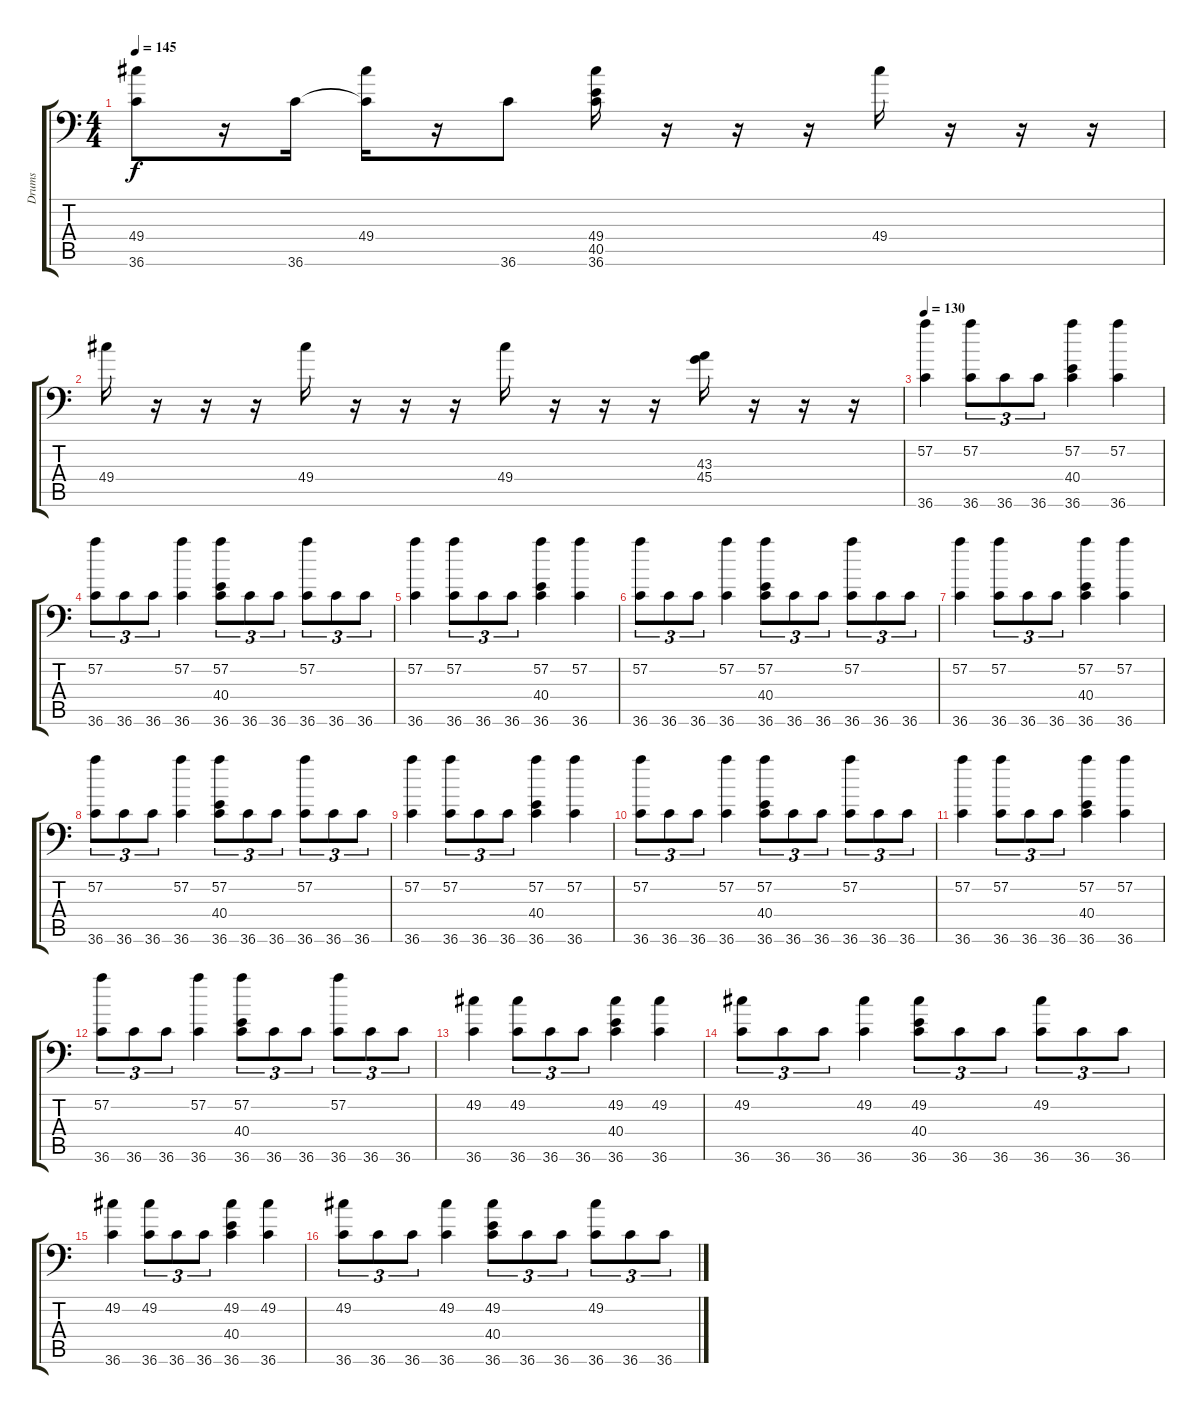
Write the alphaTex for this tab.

\track ("Drums" "Drums") {instrument acousticgrandpiano}
\staff {score tabs}
\tuning (C-1 C-1 C-1 C-1 C-1 C-1) {hide}
\ts (4 4)
\tempo 145
\clef f4
\ks c
(49.4 36.6).8{dy f} r.16 36.6.16 (49.4 36.6{t}).16 r.16 36.6.8 (49.4 40.5 36.6).16 r.16 r.16 r.16 49.4.16 r.16 r.16 r.16 |
49.4.16 r.16 r.16 r.16 49.4.16 r.16 r.16 r.16 49.4.16 r.16 r.16 r.16 (43.3 45.4).16 r.16 r.16 r.16 |
\tempo 130
(57.2 36.6).4 (57.2 36.6).8{tu (3 2)} 36.6.8{tu (3 2)} 36.6.8{tu (3 2)} (57.2 40.4 36.6).4 (57.2 36.6).4 |
(57.2 36.6).8{tu (3 2)} 36.6.8{tu (3 2)} 36.6.8{tu (3 2)} (57.2 36.6).4 (57.2 40.4 36.6).8{tu (3 2)} 36.6.8{tu (3 2)} 36.6.8{tu (3 2)} (57.2 36.6).8{tu (3 2)} 36.6.8{tu (3 2)} 36.6.8{tu (3 2)} |
(57.2 36.6).4 (57.2 36.6).8{tu (3 2)} 36.6.8{tu (3 2)} 36.6.8{tu (3 2)} (57.2 40.4 36.6).4 (57.2 36.6).4 |
(57.2 36.6).8{tu (3 2)} 36.6.8{tu (3 2)} 36.6.8{tu (3 2)} (57.2 36.6).4 (57.2 40.4 36.6).8{tu (3 2)} 36.6.8{tu (3 2)} 36.6.8{tu (3 2)} (57.2 36.6).8{tu (3 2)} 36.6.8{tu (3 2)} 36.6.8{tu (3 2)} |
(57.2 36.6).4 (57.2 36.6).8{tu (3 2)} 36.6.8{tu (3 2)} 36.6.8{tu (3 2)} (57.2 40.4 36.6).4 (57.2 36.6).4 |
(57.2 36.6).8{tu (3 2)} 36.6.8{tu (3 2)} 36.6.8{tu (3 2)} (57.2 36.6).4 (57.2 40.4 36.6).8{tu (3 2)} 36.6.8{tu (3 2)} 36.6.8{tu (3 2)} (57.2 36.6).8{tu (3 2)} 36.6.8{tu (3 2)} 36.6.8{tu (3 2)} |
(57.2 36.6).4 (57.2 36.6).8{tu (3 2)} 36.6.8{tu (3 2)} 36.6.8{tu (3 2)} (57.2 40.4 36.6).4 (57.2 36.6).4 |
(57.2 36.6).8{tu (3 2)} 36.6.8{tu (3 2)} 36.6.8{tu (3 2)} (57.2 36.6).4 (57.2 40.4 36.6).8{tu (3 2)} 36.6.8{tu (3 2)} 36.6.8{tu (3 2)} (57.2 36.6).8{tu (3 2)} 36.6.8{tu (3 2)} 36.6.8{tu (3 2)} |
(57.2 36.6).4 (57.2 36.6).8{tu (3 2)} 36.6.8{tu (3 2)} 36.6.8{tu (3 2)} (57.2 40.4 36.6).4 (57.2 36.6).4 |
(57.2 36.6).8{tu (3 2)} 36.6.8{tu (3 2)} 36.6.8{tu (3 2)} (57.2 36.6).4 (57.2 40.4 36.6).8{tu (3 2)} 36.6.8{tu (3 2)} 36.6.8{tu (3 2)} (57.2 36.6).8{tu (3 2)} 36.6.8{tu (3 2)} 36.6.8{tu (3 2)} |
(49.2 36.6).4 (49.2 36.6).8{tu (3 2)} 36.6.8{tu (3 2)} 36.6.8{tu (3 2)} (49.2 40.4 36.6).4 (49.2 36.6).4 |
(49.2 36.6).8{tu (3 2)} 36.6.8{tu (3 2)} 36.6.8{tu (3 2)} (49.2 36.6).4 (49.2 40.4 36.6).8{tu (3 2)} 36.6.8{tu (3 2)} 36.6.8{tu (3 2)} (49.2 36.6).8{tu (3 2)} 36.6.8{tu (3 2)} 36.6.8{tu (3 2)} |
(49.2 36.6).4 (49.2 36.6).8{tu (3 2)} 36.6.8{tu (3 2)} 36.6.8{tu (3 2)} (49.2 40.4 36.6).4 (49.2 36.6).4 |
(49.2 36.6).8{tu (3 2)} 36.6.8{tu (3 2)} 36.6.8{tu (3 2)} (49.2 36.6).4 (49.2 40.4 36.6).8{tu (3 2)} 36.6.8{tu (3 2)} 36.6.8{tu (3 2)} (49.2 36.6).8{tu (3 2)} 36.6.8{tu (3 2)} 36.6.8{tu (3 2)}
